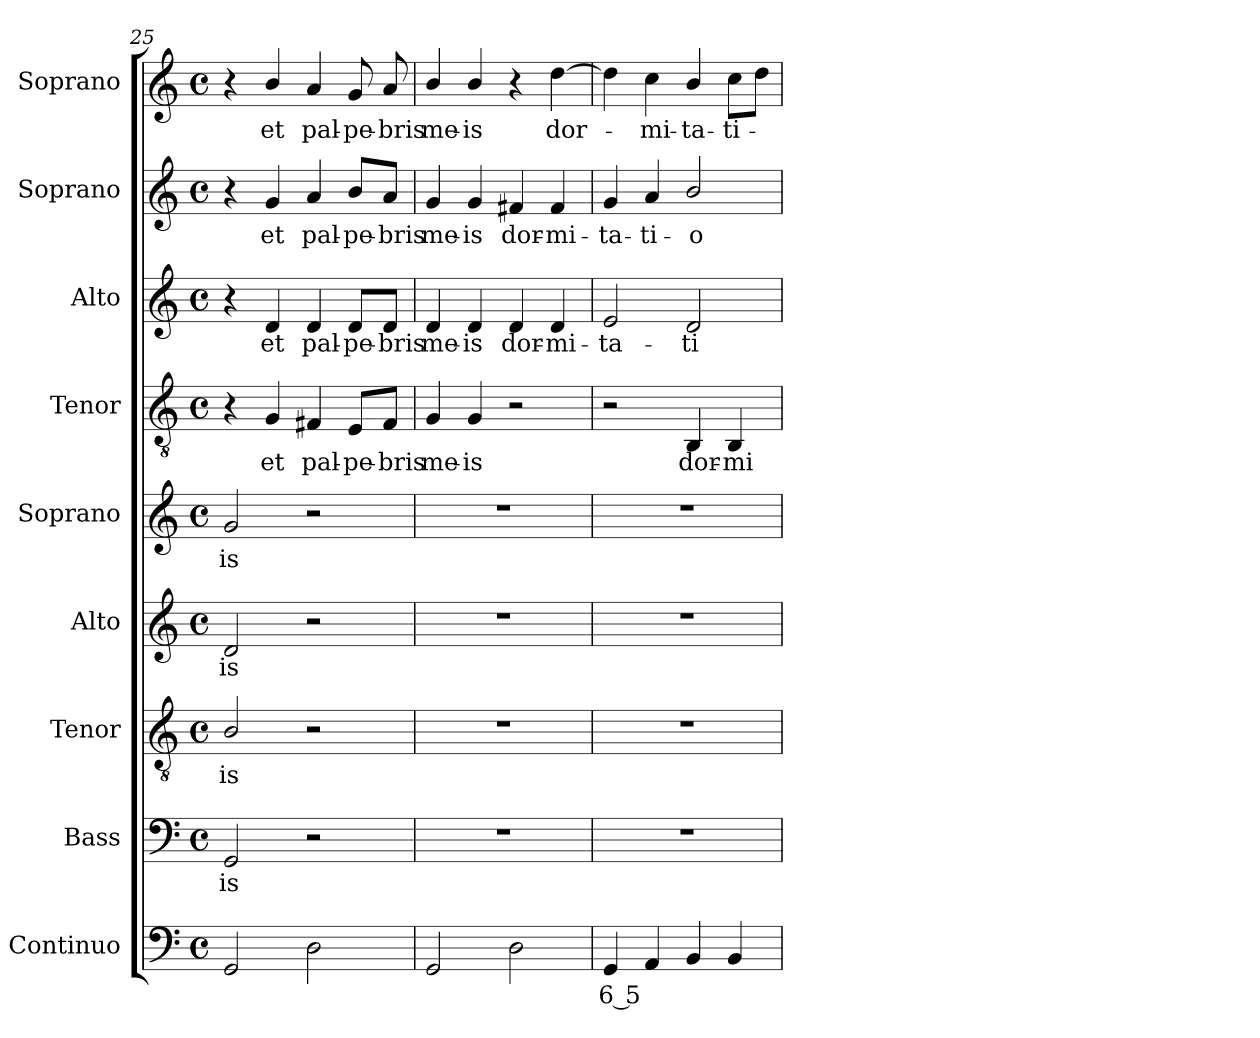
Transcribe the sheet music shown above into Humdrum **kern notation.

**kern	**text	**kern	**text	**kern	**text	**kern	**text	**kern	**text	**kern	**text	**kern	**text	**kern	**text	**kern	**text
*part9	*part9	*part8	*part8	*part7	*part7	*part6	*part6	*part5	*part5	*part4	*part4	*part3	*part3	*part2	*part2	*part1	*part1
*staff9	*staff9	*staff8	*staff8	*staff7	*staff7	*staff6	*staff6	*staff5	*staff5	*staff4	*staff4	*staff3	*staff3	*staff2	*staff2	*staff1	*staff1
*I"Continuo	*	*I"Bass	*	*I"Tenor	*	*I"Alto	*	*I"Soprano	*	*I"Tenor	*	*I"Alto	*	*I"Soprano	*	*I"Soprano	*
*I'Cont.	*	*I'B.	*	*I'T.	*	*I'A.	*	*I'S.	*	*I'T.	*	*I'A.	*	*I'S.	*	*I'S.	*
*clefF4	*	*clefF4	*	*clefGv2	*	*clefG2	*	*clefG2	*	*clefGv2	*	*clefG2	*	*clefG2	*	*clefG2	*
*	*	*	*	*ITrd7c12	*	*	*	*	*	*ITrd7c12	*	*	*	*	*	*	*
*k[]	*	*k[]	*	*k[]	*	*k[]	*	*k[]	*	*k[]	*	*k[]	*	*k[]	*	*k[]	*
*C:	*	*C:	*	*C:	*	*C:	*	*C:	*	*C:	*	*C:	*	*C:	*	*C:	*
*M4/4	*	*M4/4	*	*M4/4	*	*M4/4	*	*M4/4	*	*M4/4	*	*M4/4	*	*M4/4	*	*M4/4	*
*met(c)	*	*met(c)	*	*met(c)	*	*met(c)	*	*met(c)	*	*met(c)	*	*met(c)	*	*met(c)	*	*met(c)	*
=25	=25	=25	=25	=25	=25	=25	=25	=25	=25	=25	=25	=25	=25	=25	=25	=25	=25
!	!	!	!LO:LY:b:color=#000000	!	!	!	!	!	!	!	!	!	!	!	!	!	!
!	!	!	!	!	!LO:LY:b:color=#000000	!	!	!	!	!	!	!	!	!	!	!	!
!	!	!	!	!	!	!	!LO:LY:b:color=#000000	!	!	!	!	!	!	!	!	!	!
!	!	!	!	!	!	!	!	!	!LO:LY:b:color=#000000	!	!	!	!	!	!	!	!
2GGi/	.	2GGi/	-is	2BBi/	-is	2di/	-is	2gi/	-is	4r	.	4r	.	4r	.	4r	.
!	!	!	!	!	!	!	!	!	!	!	!LO:LY:b:color=#000000	!	!	!	!	!	!
!	!	!	!	!	!	!	!	!	!	!	!	!	!LO:LY:b:color=#000000	!	!	!	!
!	!	!	!	!	!	!	!	!	!	!	!	!	!	!	!LO:LY:b:color=#000000	!	!
!	!	!	!	!	!	!	!	!	!	!	!	!	!	!	!	!	!LO:LY:b:color=#000000
.	.	.	.	.	.	.	.	.	.	4GGi/	et	4di/	et	4gi/	et	4bi/	et
!	!	!	!	!	!	!	!	!	!	!	!LO:LY:b:color=#000000	!	!	!	!	!	!
!	!	!	!	!	!	!	!	!	!	!	!	!	!LO:LY:b:color=#000000	!	!	!	!
!	!	!	!	!	!	!	!	!	!	!	!	!	!	!	!LO:LY:b:color=#000000	!	!
!	!	!	!	!	!	!	!	!	!	!	!	!	!	!	!	!	!LO:LY:b:color=#000000
2Di\	.	2r	.	2r	.	2r	.	2r	.	4FF#Xi/	pal-	4di/	pal-	4ai/	pal-	4ai/	pal-
!	!	!	!	!	!	!	!	!	!	!	!LO:LY:b:color=#000000	!	!	!	!	!	!
!	!	!	!	!	!	!	!	!	!	!	!	!	!LO:LY:b:color=#000000	!	!	!	!
!	!	!	!	!	!	!	!	!	!	!	!	!	!	!	!LO:LY:b:color=#000000	!	!
!	!	!	!	!	!	!	!	!	!	!	!	!	!	!	!	!	!LO:LY:b:color=#000000
.	.	.	.	.	.	.	.	.	.	8EEi/L	-pe-	8di/L	-pe-	8bi/L	-pe-	8gi/	-pe-
!	!	!	!	!	!	!	!	!	!	!	!LO:LY:b:color=#000000	!	!	!	!	!	!
!	!	!	!	!	!	!	!	!	!	!	!	!	!LO:LY:b:color=#000000	!	!	!	!
!	!	!	!	!	!	!	!	!	!	!	!	!	!	!	!LO:LY:b:color=#000000	!	!
!	!	!	!	!	!	!	!	!	!	!	!	!	!	!	!	!	!LO:LY:b:color=#000000
.	.	.	.	.	.	.	.	.	.	8FF#i/J	-bris	8di/J	-bris	8ai/J	-bris	8ai/	-bris
=26	=26	=26	=26	=26	=26	=26	=26	=26	=26	=26	=26	=26	=26	=26	=26	=26	=26
!	!	!	!	!	!	!	!	!	!	!	!LO:LY:b:color=#000000	!	!	!	!	!	!
!	!	!	!	!	!	!	!	!	!	!	!	!	!LO:LY:b:color=#000000	!	!	!	!
!	!	!	!	!	!	!	!	!	!	!	!	!	!	!	!LO:LY:b:color=#000000	!	!
!	!	!	!	!	!	!	!	!	!	!	!	!	!	!	!	!	!LO:LY:b:color=#000000
2GGi/	.	1r	.	1r	.	1r	.	1r	.	4GGi/	me-	4di/	me-	4gi/	me-	4bi/	me-
!	!	!	!	!	!	!	!	!	!	!	!LO:LY:b:color=#000000	!	!	!	!	!	!
!	!	!	!	!	!	!	!	!	!	!	!	!	!LO:LY:b:color=#000000	!	!	!	!
!	!	!	!	!	!	!	!	!	!	!	!	!	!	!	!LO:LY:b:color=#000000	!	!
!	!	!	!	!	!	!	!	!	!	!	!	!	!	!	!	!	!LO:LY:b:color=#000000
.	.	.	.	.	.	.	.	.	.	4GGi/	-is	4di/	-is	4gi/	-is	4bi/	-is
!	!	!	!	!	!	!	!	!	!	!	!	!	!LO:LY:b:color=#000000	!	!	!	!
!	!	!	!	!	!	!	!	!	!	!	!	!	!	!	!LO:LY:b:color=#000000	!	!
2Di\	.	.	.	.	.	.	.	.	.	2r	.	4di/	dor-	4f#Xi/	dor-	4r	.
!	!	!	!	!	!	!	!	!	!	!	!	!	!LO:LY:b:color=#000000	!	!	!	!
!	!	!	!	!	!	!	!	!	!	!	!	!	!	!	!LO:LY:b:color=#000000	!	!
!	!	!	!	!	!	!	!	!	!	!	!	!	!	!	!	!	!LO:LY:b:color=#000000
.	.	.	.	.	.	.	.	.	.	.	.	4di/	-mi-	4f#i/	-mi-	[4ddi\	dor-
!!LO:PB:g=z
=27	=27	=27	=27	=27	=27	=27	=27	=27	=27	=27	=27	=27	=27	=27	=27	=27	=27
!	!LO:LY:b:color=#000000	!	!	!	!	!	!	!	!	!	!	!	!	!	!	!	!
!	!	!	!	!	!	!	!	!	!	!	!	!	!LO:LY:b:color=#000000	!	!	!	!
!	!	!	!	!	!	!	!	!	!	!	!	!	!	!	!LO:LY:b:color=#000000	!	!
4GGi/	6 5	1r	.	1r	.	1r	.	1r	.	2r	.	2ei/	-ta-	4gi/	-ta-	4ddi\]	.
!	!	!	!	!	!	!	!	!	!	!	!	!	!	!	!LO:LY:b:color=#000000	!	!
!	!	!	!	!	!	!	!	!	!	!	!	!	!	!	!	!	!LO:LY:b:color=#000000
4AAi/	.	.	.	.	.	.	.	.	.	.	.	.	.	4ai/	-ti-	4cci\	-mi-
!	!	!	!	!	!	!	!	!	!	!	!LO:LY:b:color=#000000	!	!	!	!	!	!
!	!	!	!	!	!	!	!	!	!	!	!	!	!LO:LY:b:color=#000000	!	!	!	!
!	!	!	!	!	!	!	!	!	!	!	!	!	!	!	!LO:LY:b:color=#000000	!	!
!	!	!	!	!	!	!	!	!	!	!	!	!	!	!	!	!	!LO:LY:b:color=#000000
4BBi/	.	.	.	.	.	.	.	.	.	4BBBi/	dor-	2di/	-ti-	2bi/	-o-	4bi/	-ta-
!	!	!	!	!	!	!	!	!	!	!	!LO:LY:b:color=#000000	!	!	!	!	!	!
!	!	!	!	!	!	!	!	!	!	!	!	!	!	!	!	!	!LO:LY:b:color=#000000
4BBi/	.	.	.	.	.	.	.	.	.	4BBBi/	-mi-	.	.	.	.	8cci\L	-ti-
.	.	.	.	.	.	.	.	.	.	.	.	.	.	.	.	8ddi\J	.
=	=	=	=	=	=	=	=	=	=	=	=	=	=	=	=	=	=
*-	*-	*-	*-	*-	*-	*-	*-	*-	*-	*-	*-	*-	*-	*-	*-	*-	*-
